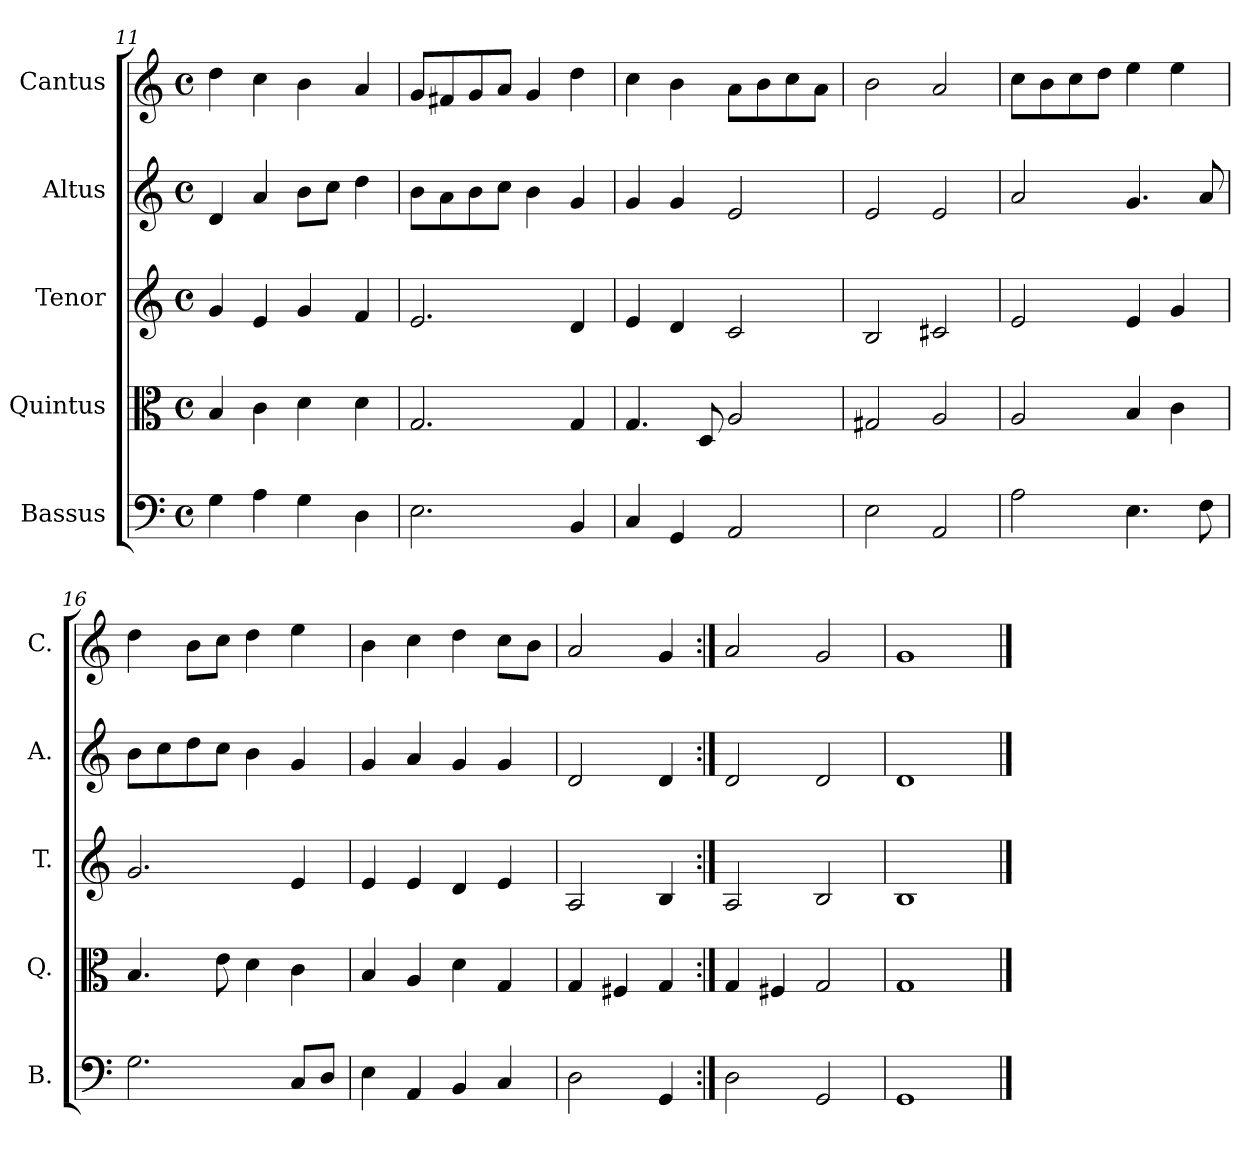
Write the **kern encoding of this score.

**kern	**kern	**kern	**kern	**kern
*part5	*part4	*part3	*part2	*part1
*staff5	*staff4	*staff3	*staff2	*staff1
*I"Bassus	*I"Quintus	*I"Tenor	*I"Altus	*I"Cantus
*I'B.	*I'Q.	*I'T.	*I'A.	*I'C.
*clefF4	*clefC3	*clefG2	*clefG2	*clefG2
*k[]	*k[]	*k[]	*k[]	*k[]
*M4/4	*M4/4	*M4/4	*M4/4	*M4/4
*met(c)	*met(c)	*met(c)	*met(c)	*met(c)
=11	=11	=11	=11	=11
4G\	4B/	4g/	4d/	4dd\
4A\	4c\	4e/	4a/	4cc\
4G\	4d\	4g/	8b\L	4b\
.	.	.	8cc\J	.
4D\	4d\	4f/	4dd\	4a/
!!LO:LB:g=z
=12	=12	=12	=12	=12
2.E\	2.G/	2.e/	8b\L	8g/L
.	.	.	8a\	8f#X/
.	.	.	8b\	8g/
.	.	.	8cc\J	8a/J
.	.	.	4b\	4g/
4BB/	4G/	4d/	4g/	4dd\
=13	=13	=13	=13	=13
4C/	4.G/	4e/	4g/	4cc\
4GG/	.	4d/	4g/	4b\
.	8D/	.	.	.
2AA/	2A/	2c/	2e/	8a\L
.	.	.	.	8b\
.	.	.	.	8cc\
.	.	.	.	8a\J
=14	=14	=14	=14	=14
2E\	2G#X/	2B/	2e/	2b\
2AA/	2A/	2c#X/	2e/	2a/
=15	=15	=15	=15	=15
2A\	2A/	2e/	2a/	8cc\L
.	.	.	.	8b\
.	.	.	.	8cc\
.	.	.	.	8dd\J
4.E\	4B/	4e/	4.g/	4ee\
.	4c\	4g/	.	4ee\
8F\	.	.	8a/	.
=16	=16	=16	=16	=16
2.G\	4.B/	2.g/	8b\L	4dd\
.	.	.	8cc\	.
.	.	.	8dd\	8b\L
.	8e\	.	8cc\J	8cc\J
.	4d\	.	4b\	4dd\
8C/L	4c\	4e/	4g/	4ee\
8D/J	.	.	.	.
=17	=17	=17	=17	=17
4E\	4B/	4e/	4g/	4b\
4AA/	4A/	4e/	4a/	4cc\
4BB/	4d\	4d/	4g/	4dd\
4C/	4G/	4e/	4g/	8cc\L
.	.	.	.	8b\J
=18	=18	=18	=18	=18
2D\	4G/	2A/	2d/	2a/
.	4F#X/	.	.	.
4GG/	4G/	4B/	4d/	4g/
=19:|!	=19:|!	=19:|!	=19:|!	=19:|!
2D\	4G/	2A/	2d/	2a/
.	4F#X/	.	.	.
2GG/	2G/	2B/	2d/	2g/
=20	=20	=20	=20	=20
1GG	1G	1B	1d	1g
==	==	==	==	==
*-	*-	*-	*-	*-
